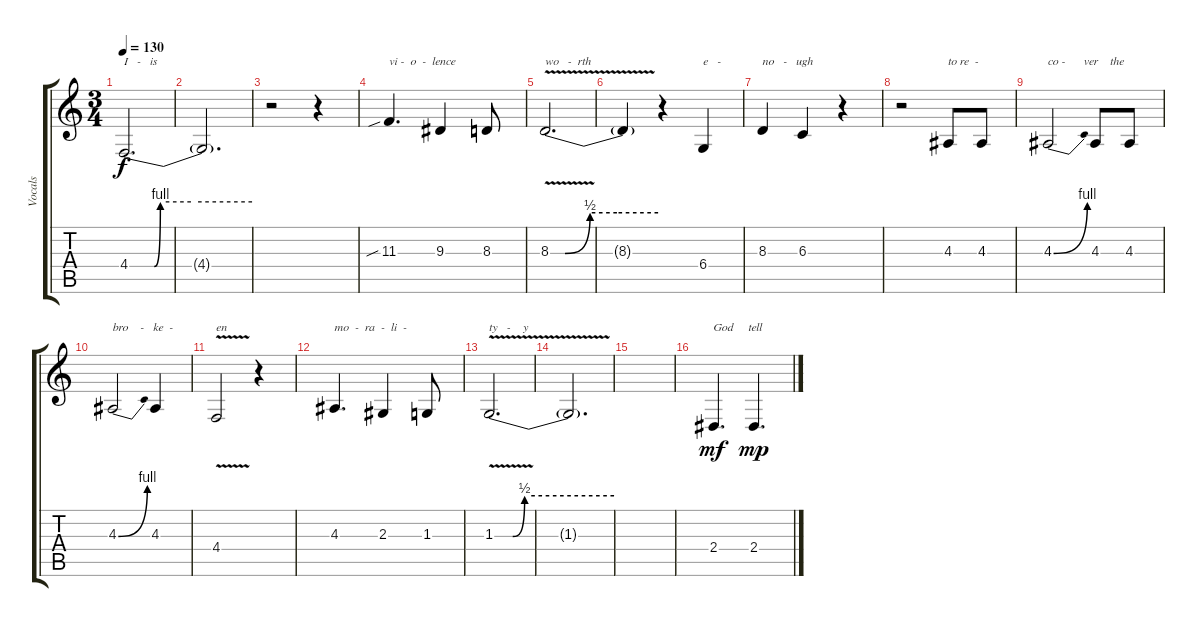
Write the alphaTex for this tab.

\track ("Vocals" "Vocals") {instrument lead2sawtooth}
\staff {score tabs}
\tuning (Eb4 Bb3 Gb3 Db3 Ab2 Eb2) {hide}
\ts (3 4)
\tempo 130
\clef g2
\ks c
4.4{be (custom 0 0 12 0 15 4 30 4 60 4)}.2{d txt "I   -   is" dy f} |
4.4{t}.2{d} |
r.2 r.4 |
11.3{sib}.4{d txt "vi -  o  -  lence"} 9.3.4 8.3.8 |
8.3{be (custom 0 0 8 0 22 2 37 2 60 2) v}.2{d txt "wo   -  rth"} |
8.3{t}.4 r.4 6.4.4{txt "e   -  "} |
8.3.4{txt "no   -   ugh"} 6.3.4 r.4 |
r.2 4.3.8{txt "to re  -"} 4.3.8 |
4.3{be (bend 0 0 60 4)}.2{txt "co -      ver    the"} 4.3.8 4.3.8 |
4.3{be (bend 0 0 60 4)}.2{txt "bro    -   ke  -"} 4.3.4 |
4.4{v}.2{txt "en"} r.4 |
4.3.4{d txt "mo  -  ra  -  li  -"} 2.3.4 1.3.8 |
1.3{be (custom 0 0 9 0 15 2 60 2) v}.2{d txt "ty   -    y"} |
1.3{t}.2{d} |
|
2.4.4{d txt "God     tell" dy mf} 2.4.4{d dy mp}
